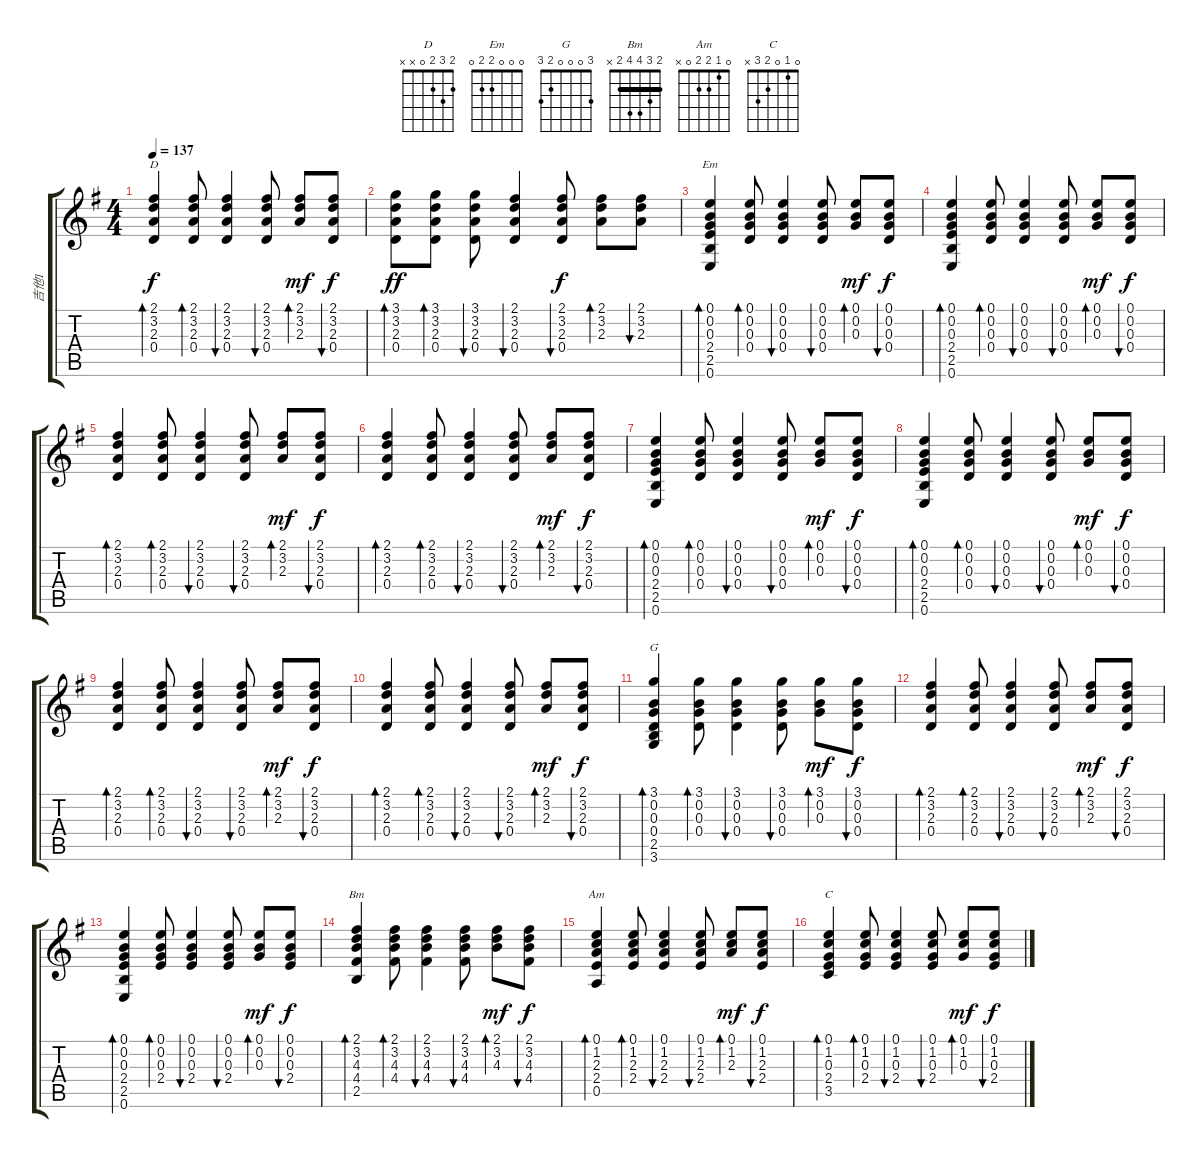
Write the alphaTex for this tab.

\track ("吉他1" "吉他1") {instrument acousticguitarsteel}
\staff {score tabs}
\tuning (E4 B3 G3 D3 A2 E2) {hide}
\chord ("D" 2 3 2 0 x x)
\chord ("Em" 0 0 0 2 2 0)
\chord ("G" 3 0 0 0 2 3)
\chord ("Bm" 2 3 4 4 2 x) {barre 2}
\chord ("Am" 0 1 2 2 0 x)
\chord ("C" 0 1 0 2 3 x)
\ts (4 4)
\tempo 137
\clef g2
\ks g
(2.1 3.2 2.3 0.4).4{bd 60 ch "D" dy f} (2.1 3.2 2.3 0.4).8{bd 60} (2.1 3.2 2.3 0.4).4{bu 60} (2.1 3.2 2.3 0.4).8{bu 60} (2.1 3.2 2.3).8{bd 60 dy mf} (2.1 3.2 2.3 0.4).8{bu 60 dy f} |
(3.1 3.2 2.3 0.4).8{bd 60 dy ff} (3.1 3.2 2.3 0.4).8{bd 60} (3.1 3.2 2.3 0.4).8{bu 60} (2.1 3.2 2.3 0.4).4{bu 60} (2.1 3.2 2.3 0.4).8{bu 60 dy f} (2.1 3.2 2.3).8{bd 60} (2.1 3.2 2.3).8{bu 60} |
(0.1 0.2 0.3 2.4 2.5 0.6).4{bd 60 ch "Em"} (0.1 0.2 0.3 0.4).8{bd 60} (0.1 0.2 0.3 0.4).4{bu 60} (0.1 0.2 0.3 0.4).8{bu 60} (0.1 0.2 0.3).8{bd 60 dy mf} (0.1 0.2 0.3 0.4).8{bu 60 dy f} |
(0.1 0.2 0.3 2.4 2.5 0.6).4{bd 60} (0.1 0.2 0.3 0.4).8{bd 60} (0.1 0.2 0.3 0.4).4{bu 60} (0.1 0.2 0.3 0.4).8{bu 60} (0.1 0.2 0.3).8{bd 60 dy mf} (0.1 0.2 0.3 0.4).8{bu 60 dy f} |
(2.1 3.2 2.3 0.4).4{bd 60} (2.1 3.2 2.3 0.4).8{bd 60} (2.1 3.2 2.3 0.4).4{bu 60} (2.1 3.2 2.3 0.4).8{bu 60} (2.1 3.2 2.3).8{bd 60 dy mf} (2.1 3.2 2.3 0.4).8{bu 60 dy f} |
(2.1 3.2 2.3 0.4).4{bd 60} (2.1 3.2 2.3 0.4).8{bd 60} (2.1 3.2 2.3 0.4).4{bu 60} (2.1 3.2 2.3 0.4).8{bu 60} (2.1 3.2 2.3).8{bd 60 dy mf} (2.1 3.2 2.3 0.4).8{bu 60 dy f} |
(0.1 0.2 0.3 2.4 2.5 0.6).4{bd 60} (0.1 0.2 0.3 0.4).8{bd 60} (0.1 0.2 0.3 0.4).4{bu 60} (0.1 0.2 0.3 0.4).8{bu 60} (0.1 0.2 0.3).8{bd 60 dy mf} (0.1 0.2 0.3 0.4).8{bu 60 dy f} |
(0.1 0.2 0.3 2.4 2.5 0.6).4{bd 60} (0.1 0.2 0.3 0.4).8{bd 60} (0.1 0.2 0.3 0.4).4{bu 60} (0.1 0.2 0.3 0.4).8{bu 60} (0.1 0.2 0.3).8{bd 60 dy mf} (0.1 0.2 0.3 0.4).8{bu 60 dy f} |
(2.1 3.2 2.3 0.4).4{bd 60} (2.1 3.2 2.3 0.4).8{bd 60} (2.1 3.2 2.3 0.4).4{bu 60} (2.1 3.2 2.3 0.4).8{bu 60} (2.1 3.2 2.3).8{bd 60 dy mf} (2.1 3.2 2.3 0.4).8{bu 60 dy f} |
(2.1 3.2 2.3 0.4).4{bd 60} (2.1 3.2 2.3 0.4).8{bd 60} (2.1 3.2 2.3 0.4).4{bu 60} (2.1 3.2 2.3 0.4).8{bu 60} (2.1 3.2 2.3).8{bd 60 dy mf} (2.1 3.2 2.3 0.4).8{bu 60 dy f} |
(3.1 0.2 0.3 0.4 2.5 3.6).4{bd 60 ch "G"} (3.1 0.2 0.3 0.4).8{bd 60} (3.1 0.2 0.3 0.4).4{bu 60} (3.1 0.2 0.3 0.4).8{bu 60} (3.1 0.2 0.3).8{bd 60 dy mf} (3.1 0.2 0.3 0.4).8{bu 60 dy f} |
(2.1 3.2 2.3 0.4).4{bd 60} (2.1 3.2 2.3 0.4).8{bd 60} (2.1 3.2 2.3 0.4).4{bu 60} (2.1 3.2 2.3 0.4).8{bu 60} (2.1 3.2 2.3).8{bd 60 dy mf} (2.1 3.2 2.3 0.4).8{bu 60 dy f} |
(0.1 0.2 0.3 2.4 2.5 0.6).4{bd 60} (0.1 0.2 0.3 2.4).8{bd 60} (0.1 0.2 0.3 2.4).4{bu 60} (0.1 0.2 0.3 2.4).8{bu 60} (0.1 0.2 0.3).8{bd 60 dy mf} (0.1 0.2 0.3 2.4).8{bu 60 dy f} |
(2.1 3.2 4.3 4.4 2.5).4{bd 60 ch "Bm"} (2.1 3.2 4.3 4.4).8{bd 60} (2.1 3.2 4.3 4.4).4{bu 60} (2.1 3.2 4.3 4.4).8{bu 60} (2.1 3.2 4.3).8{bd 60 dy mf} (2.1 3.2 4.3 4.4).8{bu 60 dy f} |
(0.1 1.2 2.3 2.4 0.5).4{bd 60 ch "Am"} (0.1 1.2 2.3 2.4).8{bd 60} (0.1 1.2 2.3 2.4).4{bu 60} (0.1 1.2 2.3 2.4).8{bu 60} (0.1 1.2 2.3).8{bd 60 dy mf} (0.1 1.2 2.3 2.4).8{bu 60 dy f} |
(0.1 1.2 0.3 2.4 3.5).4{bd 60 ch "C"} (0.1 1.2 0.3 2.4).8{bd 60} (0.1 1.2 0.3 2.4).4{bu 60} (0.1 1.2 0.3 2.4).8{bu 60} (0.1 1.2 0.3).8{bd 60 dy mf} (0.1 1.2 0.3 2.4).8{bu 60 dy f}
